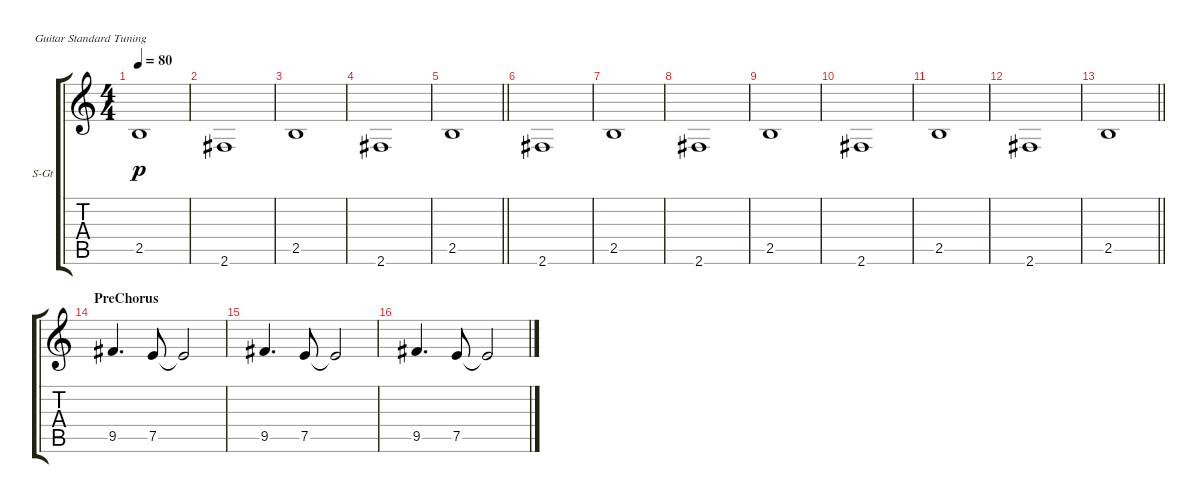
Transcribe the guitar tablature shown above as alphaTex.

\bracketExtendMode groupsimilarinstruments
\firstSystemTrackNameOrientation horizontal
\otherSystemsTrackNameOrientation horizontal
\track ("Piano [Strings]" "S-Gt") {instrument pad2warm}
\staff {score tabs}
\tuning (E4 B3 G3 D3 A2 E2)
\displaytranspose 12
\ts (4 4)
\tempo 80
\clef g2
\ks c
2.5.1{dy p} |
2.6.1 |
2.5.1 |
2.6.1 |
\barLineRight lightlight
2.5.1 |
2.6.1 |
2.5.1 |
2.6.1 |
2.5.1 |
2.6.1 |
2.5.1 |
2.6.1 |
\barLineRight lightlight
2.5.1 |
\section ("" "PreChorus")
9.5.4{d} 7.5.8 7.5{t}.2 |
9.5.4{d} 7.5.8 7.5{t}.2 |
9.5.4{d} 7.5.8 7.5{t}.2
